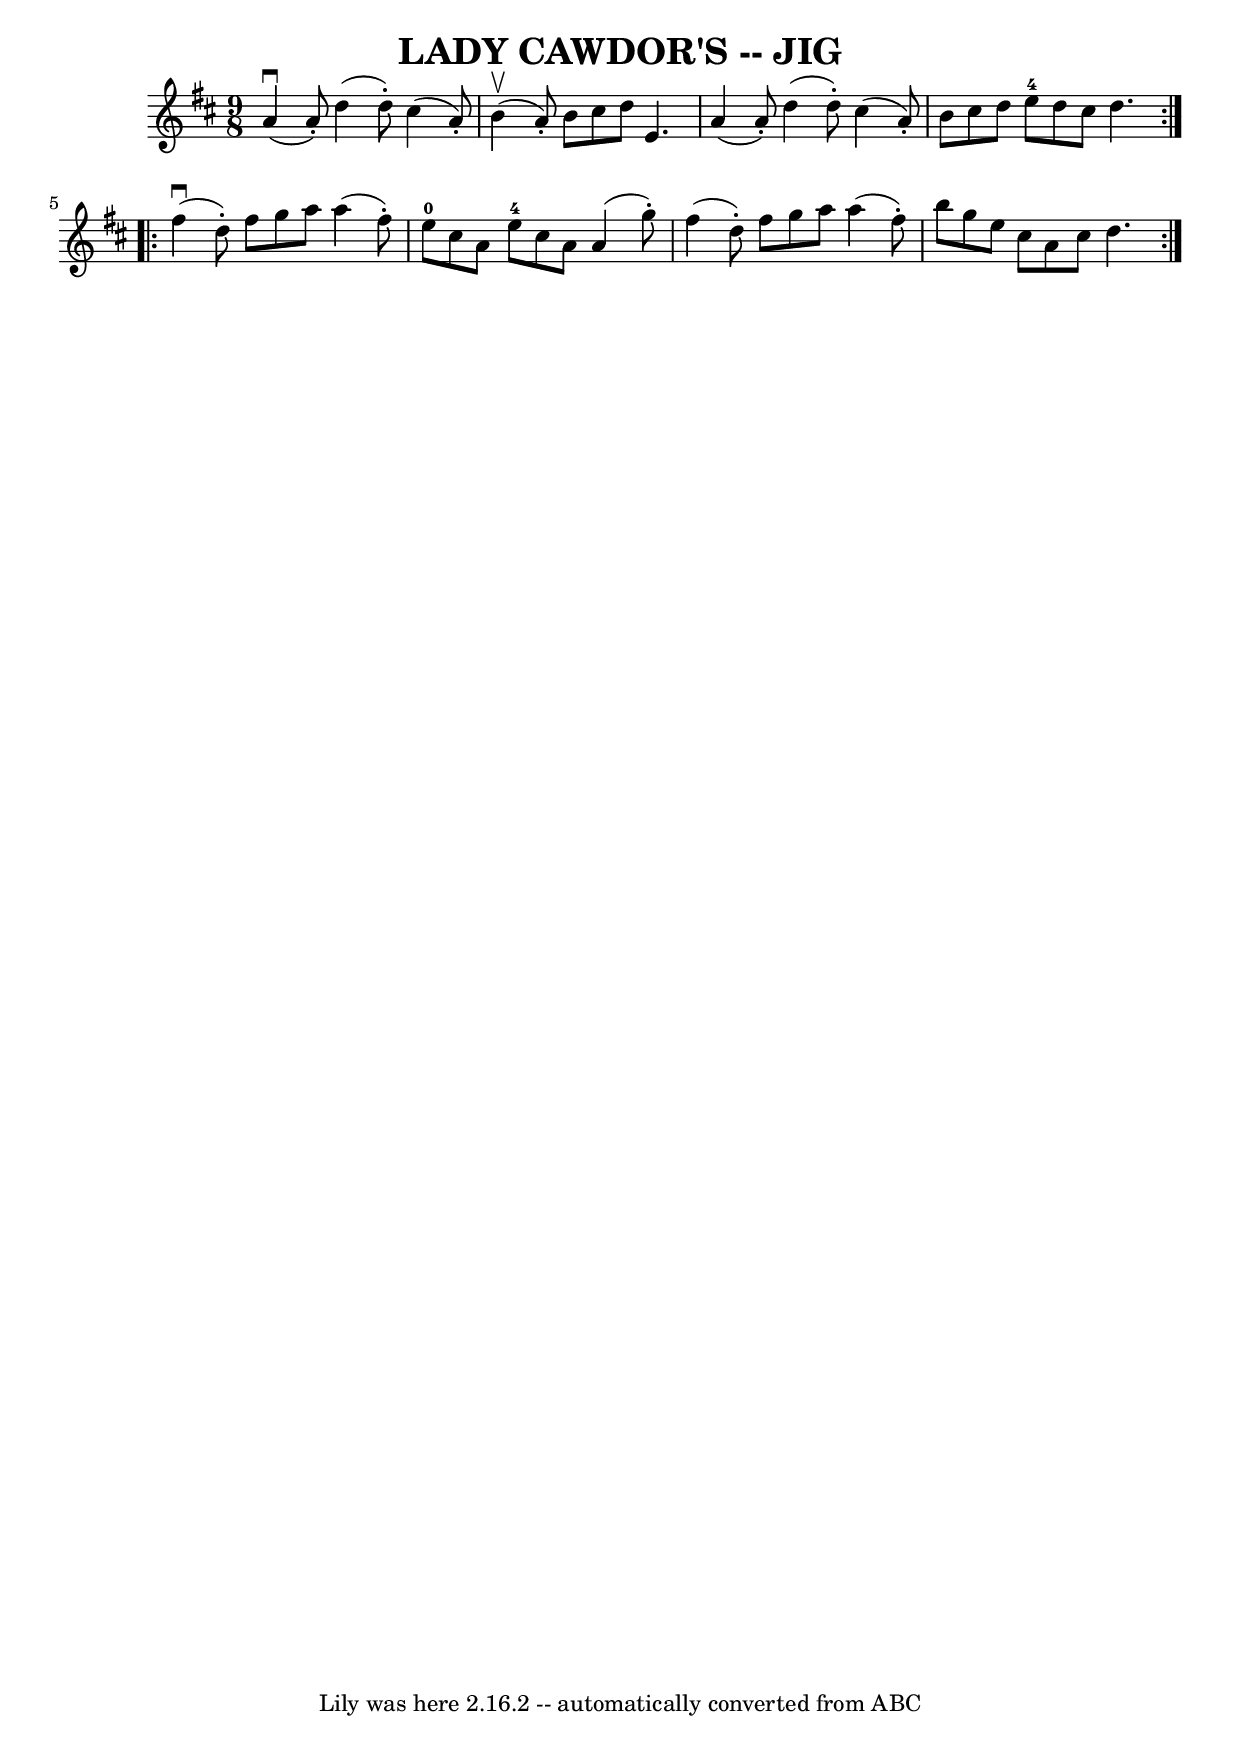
\version "2.16.2"
\include "Mammoth.ily"
\header {
  %% book = "Ryan's Mammoth Collection of Fiddle Tunes"
  crossRefNumber = "1"
  footnotes = ""
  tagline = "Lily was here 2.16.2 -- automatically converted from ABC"
  title = "LADY CAWDOR'S -- JIG"

}
voicedefault =  {



  \repeat volta 2 {

    \time 9/8 
    \key d \major
    a'4 (^\downbow a'8 -.) d''4 (d''8 -.)   
    cis''4 (a'8 -.)   |
    b'4 (^\upbow a'8 -.) b'8 cis''8    
    d''8 e'4.        |
    a'4 (a'8 -.) d''4 (d''8 -.) cis''4 
    (a'8 -.)   |
    b'8 cis''8 d''8 e''8-4 d''8    
    cis''8 d''4.    
  }     
  \repeat volta 2 {
    fis''4 (^\downbow d''8 -.)   
    fis''8 g''8 a''8 a''4 (fis''8 -.)   |
    e''8-0   
    cis''8 a'8 e''8-4 cis''8 a'8 a'4 (g''8 -.)       
    |
    fis''4 (d''8 -.) fis''8 g''8 a''8 a''4 (fis''8 -. 
    -)   |
    b''8 g''8 e''8 cis''8 a'8 cis''8 d''4.    
  }   

}

\score{
  <<

    \context Staff="default"
    {
      \voicedefault 
      
    }

  >>
  \layout {
    
  }
  \midi {
  }

}
